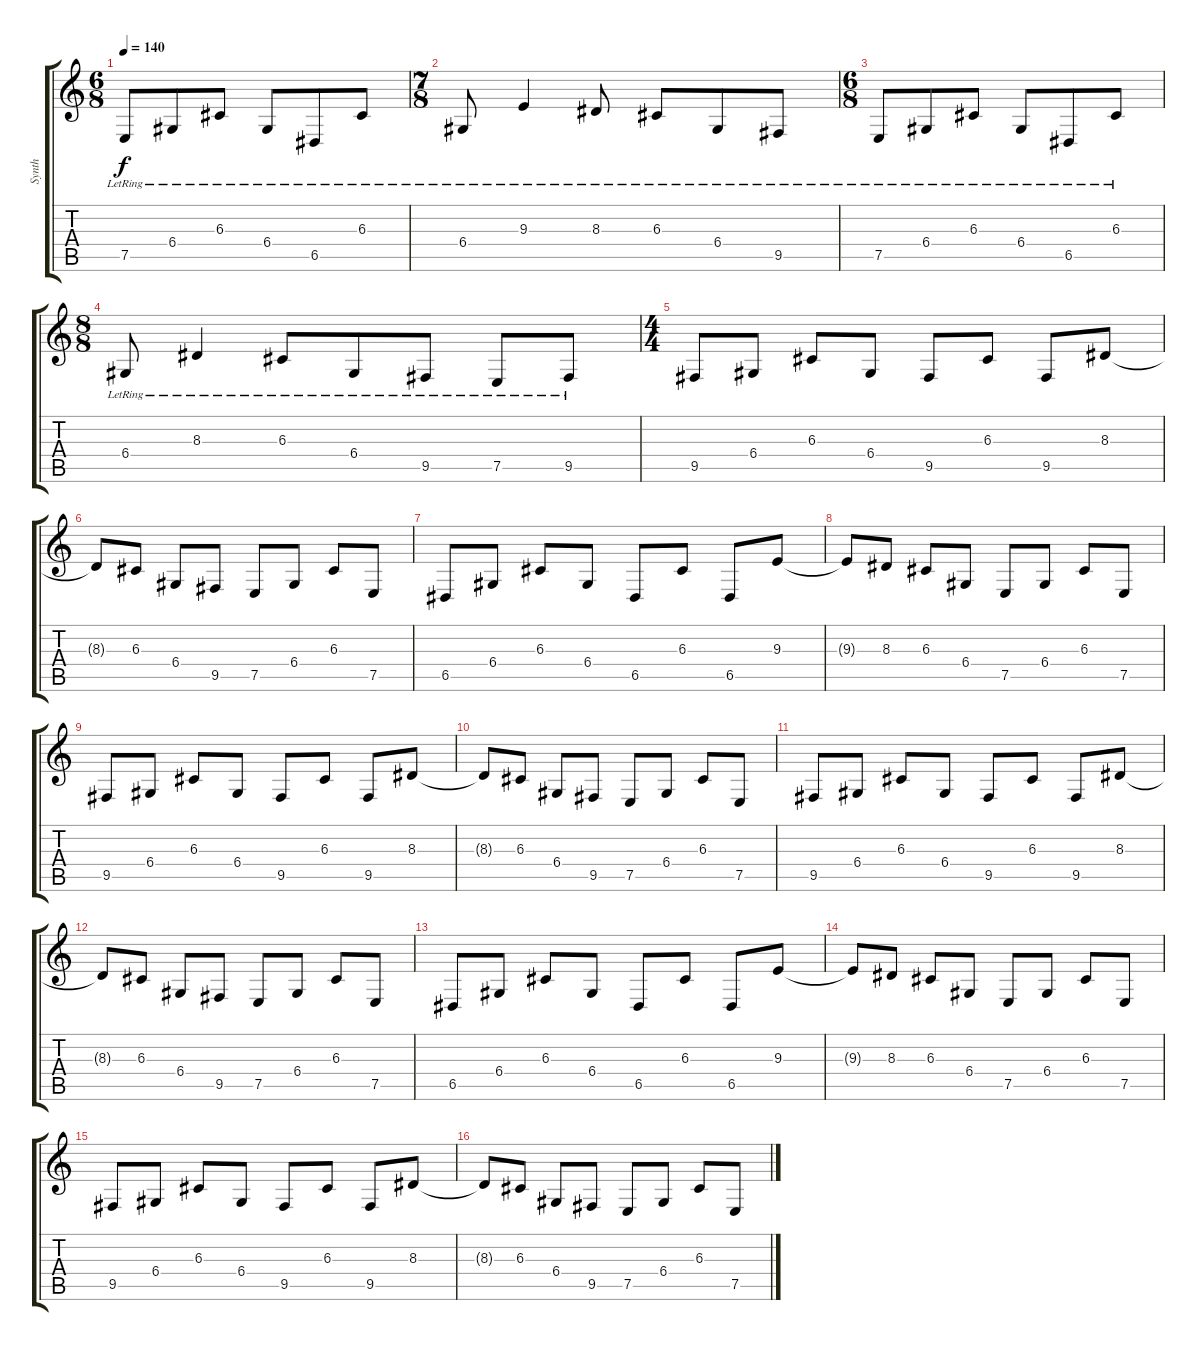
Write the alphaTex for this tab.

\track ("Synth" "Synth") {instrument pad1newage}
\staff {score tabs}
\tuning (E4 B3 G3 D3 A2 E2) {hide}
\ts (6 8)
\tempo 140
\clef g2
\ks c
7.5{lr}.8{dy f} 6.4{lr}.8 6.3{lr}.8 6.4{lr}.8 6.5{lr}.8 6.3{lr}.8 |
\ts (7 8)
6.4{lr}.8 9.3{lr}.4 8.3{lr}.8 6.3{lr}.8 6.4{lr}.8 9.5{lr}.8 |
\ts (6 8)
7.5{lr}.8 6.4{lr}.8 6.3{lr}.8 6.4{lr}.8 6.5{lr}.8 6.3{lr}.8 |
\ts (8 8)
6.4{lr}.8 8.3{lr}.4 6.3{lr}.8 6.4{lr}.8 9.5{lr}.8 7.5{lr}.8 9.5{lr}.8 |
\ts (4 4)
9.5.8 6.4.8 6.3.8 6.4.8 9.5.8 6.3.8 9.5.8 8.3.8 |
8.3{t}.8 6.3.8 6.4.8 9.5.8 7.5.8 6.4.8 6.3.8 7.5.8 |
6.5.8 6.4.8 6.3.8 6.4.8 6.5.8 6.3.8 6.5.8 9.3.8 |
9.3{t}.8 8.3.8 6.3.8 6.4.8 7.5.8 6.4.8 6.3.8 7.5.8 |
9.5.8 6.4.8 6.3.8 6.4.8 9.5.8 6.3.8 9.5.8 8.3.8 |
8.3{t}.8 6.3.8 6.4.8 9.5.8 7.5.8 6.4.8 6.3.8 7.5.8 |
9.5.8 6.4.8 6.3.8 6.4.8 9.5.8 6.3.8 9.5.8 8.3.8 |
8.3{t}.8 6.3.8 6.4.8 9.5.8 7.5.8 6.4.8 6.3.8 7.5.8 |
6.5.8 6.4.8 6.3.8 6.4.8 6.5.8 6.3.8 6.5.8 9.3.8 |
9.3{t}.8 8.3.8 6.3.8 6.4.8 7.5.8 6.4.8 6.3.8 7.5.8 |
9.5.8 6.4.8 6.3.8 6.4.8 9.5.8 6.3.8 9.5.8 8.3.8 |
8.3{t}.8 6.3.8 6.4.8 9.5.8 7.5.8 6.4.8 6.3.8 7.5.8
